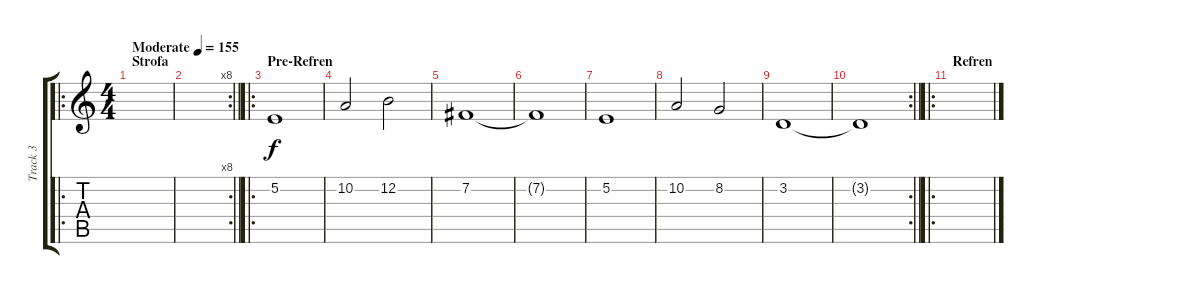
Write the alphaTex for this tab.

\track ("Track 3" "Track 3") {instrument violin}
\staff {score tabs}
\tuning (E4 B3 G3 D3 A2 E2) {hide}
\ro
\ts (4 4)
\section ("" "Strofa")
\tempo (155 "Moderate")
\clef g2
\ks c
|
\rc 8
\barLineRight lightlight
|
\ro
\section ("" "Pre-Refren")
5.2.1 |
10.2.2 12.2.2 |
7.2.1 |
7.2{t}.1 |
5.2.1 |
10.2.2 8.2.2 |
3.2.1 |
\rc 2
\barLineRight lightlight
3.2{t}.1 |
\ro
\section ("" "Refren")
